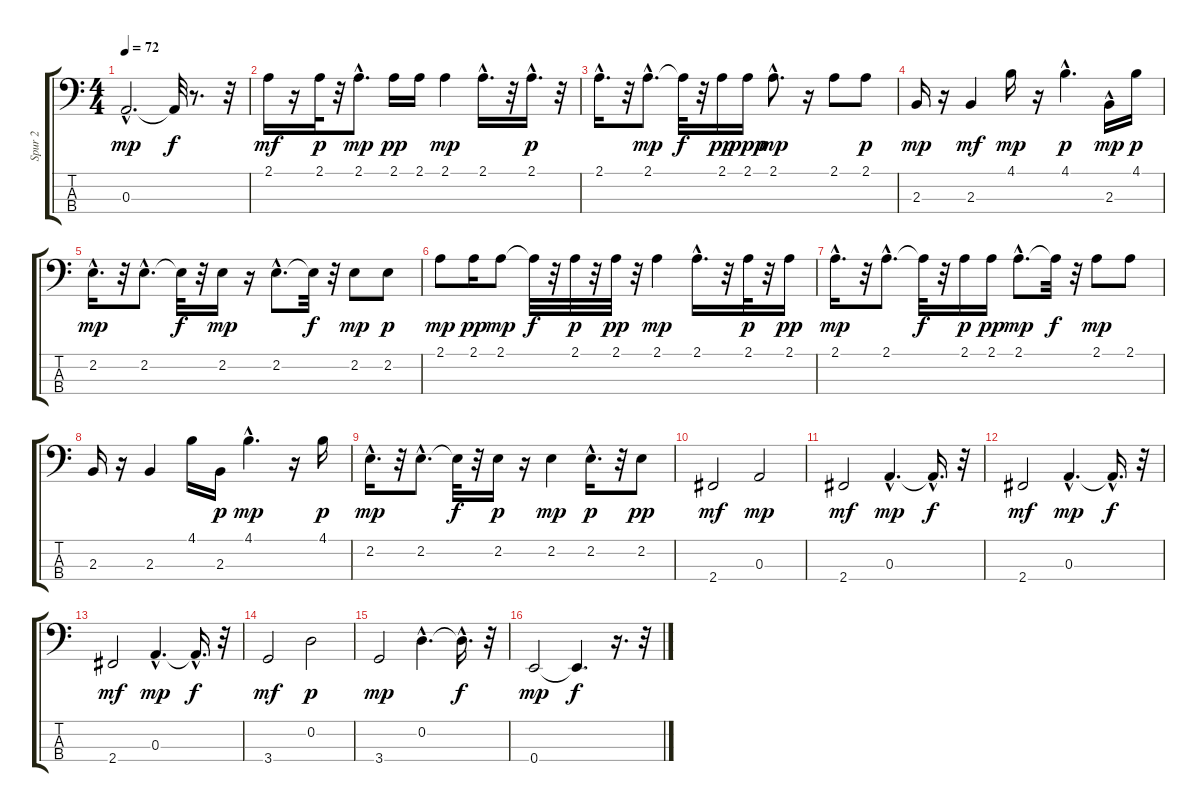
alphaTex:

\track ("Spur 2" "Spur 2") {instrument fretlessbass}
\staff {score tabs}
\tuning (G2 D2 A1 E1) {hide}
\ts (4 4)
\tempo 72
\clef f4
\ks c
0.3{hac}.2{d dy mp} 0.3{t}.32{dy f} r.8{d} r.32 |
2.1.16{dy mf} r.16 2.1.32{dy p} r.32 2.1{hac}.8{d dy mp} 2.1.16{dy pp} 2.1.16 2.1.4{dy mp} 2.1{hac}.16{d} r.32 2.1{hac}.16{d dy p} r.32 |
2.1{hac}.16{d} r.32 2.1{hac}.8{d dy mp} 2.1{t}.32{dy f} r.32 2.1.16{dy pp} 2.1.16{dy ppp} 2.1{hac}.8{d dy mp} r.16 2.1.8 2.1.8{dy p} |
2.3.16{dy mp} r.16 2.3.4{dy mf} 4.1.16{dy mp} r.16 4.1{hac}.4{d dy p} 2.3{hac}.16{dy mp} 4.1.16{dy p} |
2.2{hac}.16{d dy mp} r.32 2.2{hac}.8{d} 2.2{t}.32{dy f} r.32 2.2.16{dy mp} r.16 2.2{hac}.8{d} 2.2{t}.32{dy f} r.32 2.2.8{dy mp} 2.2.8{dy p} |
2.1.8{dy mp} 2.1.16{dy pp} 2.1.8{dy mp} 2.1{t}.32{dy f} r.32 2.1.32{dy p} r.32 2.1.32{dy pp} r.32 2.1.4{dy mp} 2.1{hac}.16{d} r.32 2.1.32{dy p} r.32 2.1.16{dy pp} |
2.1{hac}.16{d dy mp} r.32 2.1{hac}.8{d} 2.1{t}.32{dy f} r.32 2.1.16{dy p} 2.1.16{dy pp} 2.1{hac}.8{d dy mp} 2.1{t}.32{dy f} r.32 2.1.8{dy mp} 2.1.8 |
2.3.16 r.16 2.3.4 4.1.16 2.3.16{dy p} 4.1{hac}.4{d dy mp} r.16 4.1.16{dy p} |
2.2{hac}.16{d dy mp} r.32 2.2{hac}.8{d} 2.2{t}.32{dy f} r.32 2.2.16{dy p} r.16 2.2.4{dy mp} 2.2{hac}.16{d dy p} r.32 2.2.8{dy pp} |
2.4.2{dy mf} 0.3.2{dy mp} |
2.4.2{dy mf} 0.3{hac}.4{d dy mp} 0.3{hac t}.16{d dy f} r.32 |
2.4.2{dy mf} 0.3{hac}.4{d dy mp} 0.3{hac t}.16{d dy f} r.32 |
2.4.2{dy mf} 0.3{hac}.4{d dy mp} 0.3{hac t}.16{d dy f} r.32 |
3.4.2{dy mf} 0.2.2{dy p} |
3.4.2{dy mp} 0.2{hac}.4{d} 0.2{hac t}.16{d dy f} r.32 |
0.4.2{dy mp} 0.4{t}.4{d dy f} r.16{d} r.32
